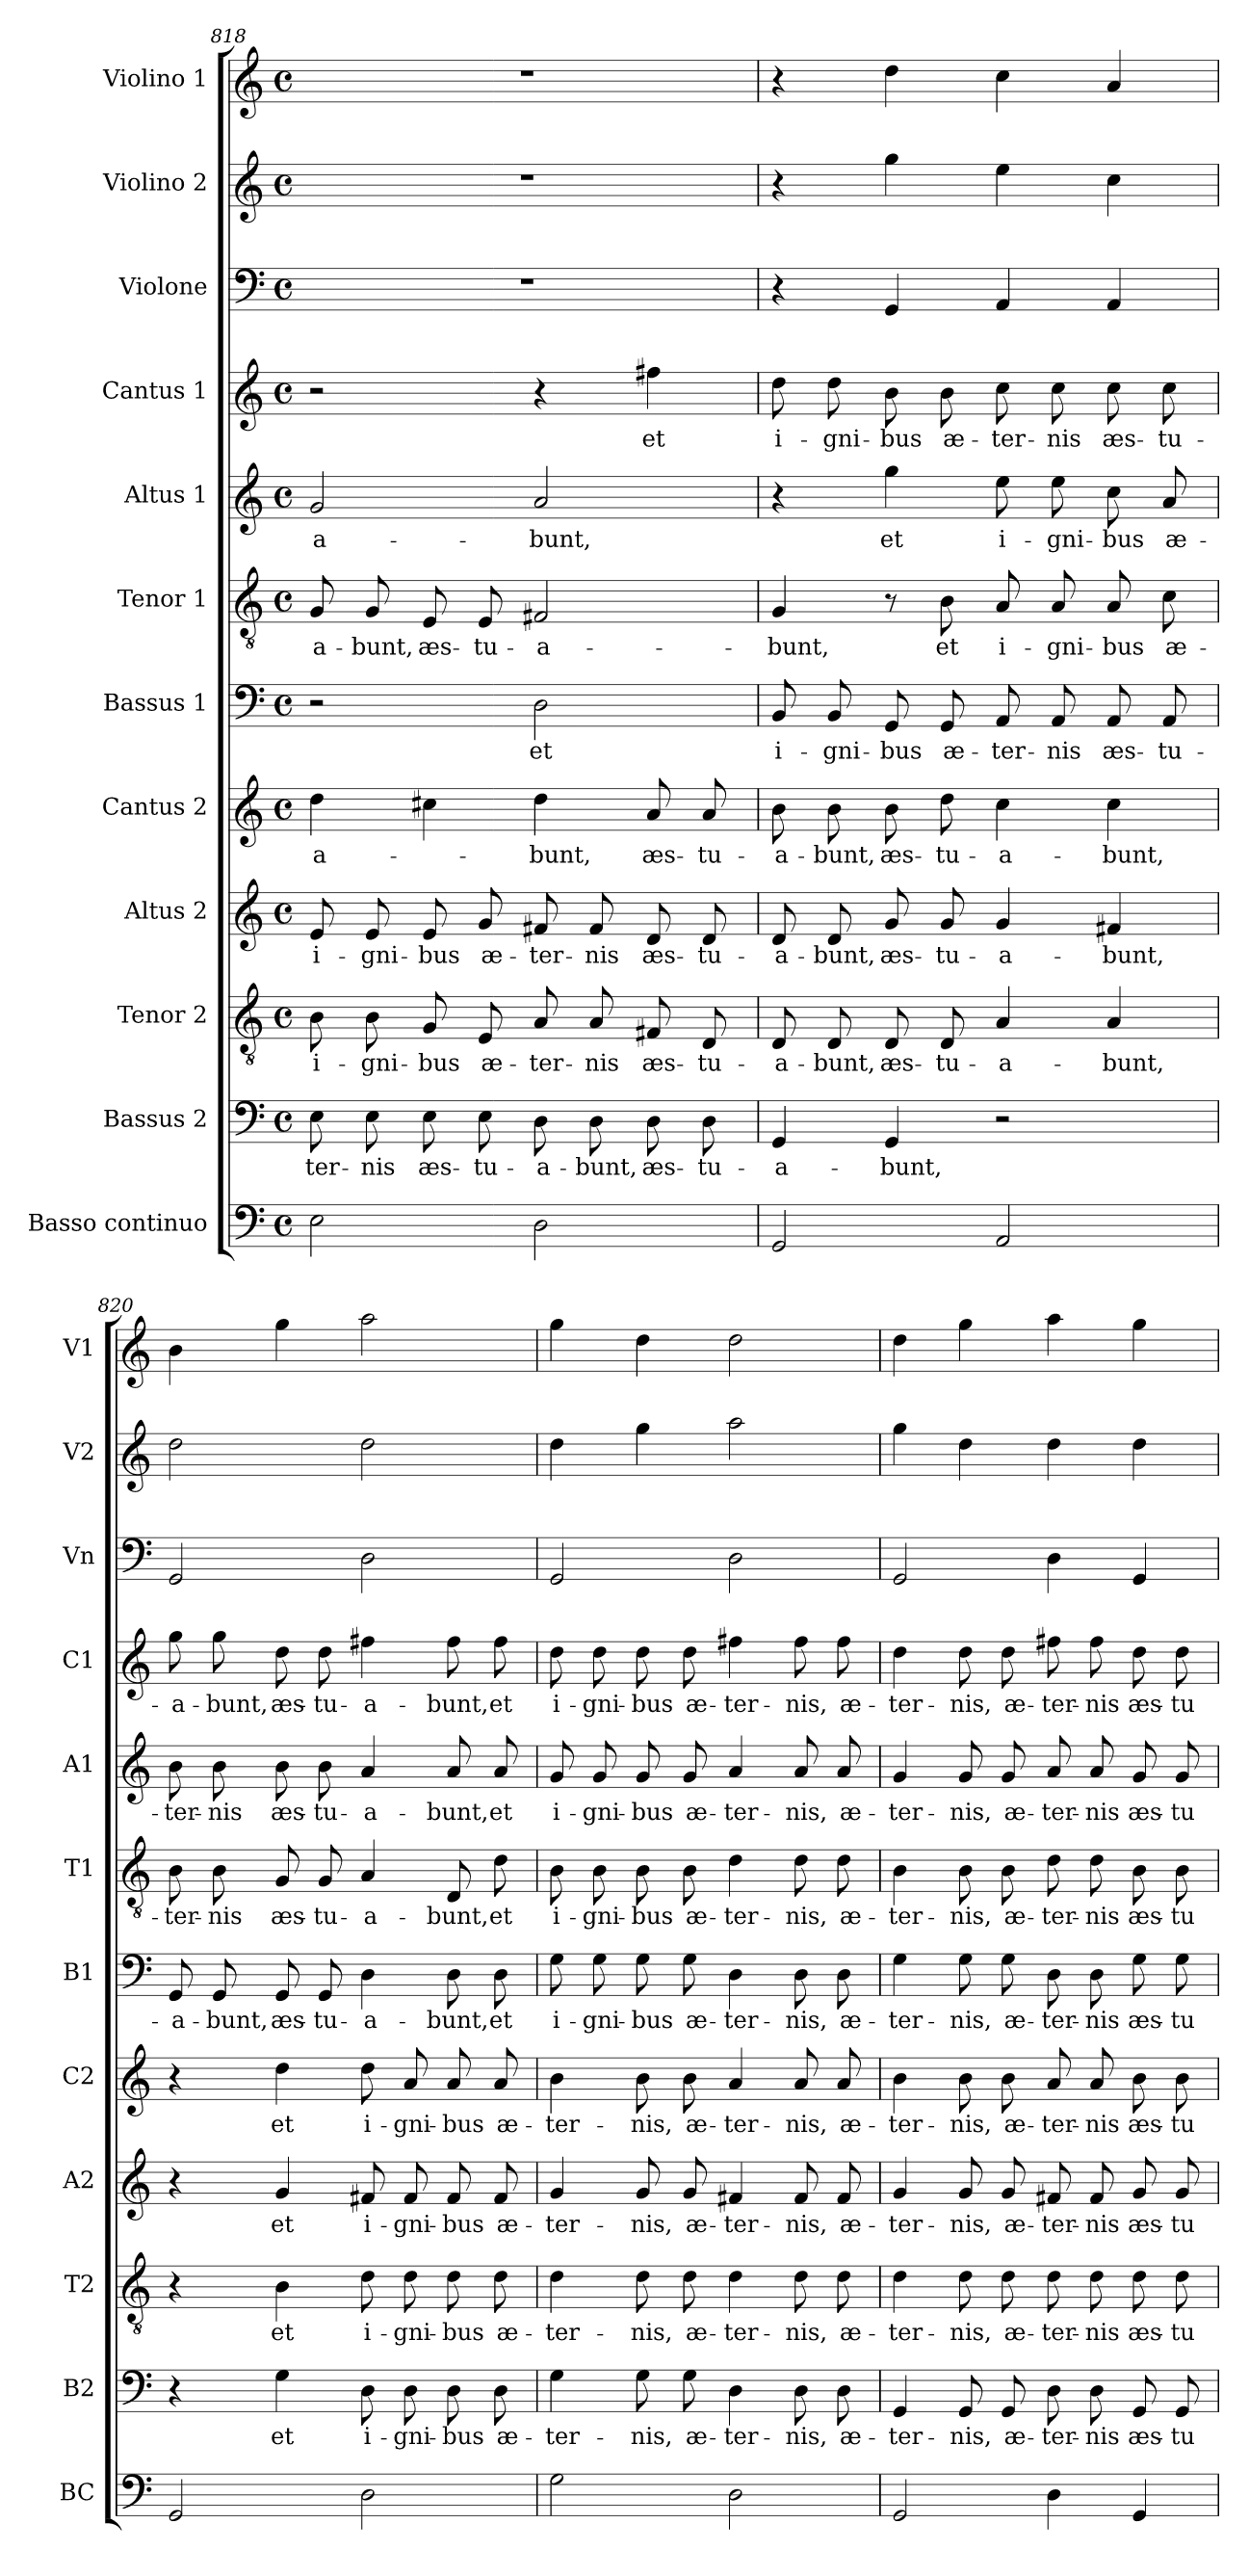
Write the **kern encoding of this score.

**kern	**kern	**text	**kern	**text	**kern	**text	**kern	**text	**kern	**text	**kern	**text	**kern	**text	**kern	**text	**kern	**kern	**kern
*part12	*part11	*part11	*part10	*part10	*part9	*part9	*part8	*part8	*part7	*part7	*part6	*part6	*part5	*part5	*part4	*part4	*part3	*part2	*part1
*staff12	*staff11	*staff11	*staff10	*staff10	*staff9	*staff9	*staff8	*staff8	*staff7	*staff7	*staff6	*staff6	*staff5	*staff5	*staff4	*staff4	*staff3	*staff2	*staff1
*I"Basso continuo	*I"Bassus 2	*	*I"Tenor 2	*	*I"Altus 2	*	*I"Cantus 2	*	*I"Bassus 1	*	*I"Tenor 1	*	*I"Altus 1	*	*I"Cantus 1	*	*I"Violone	*I"Violino 2	*I"Violino 1
*I'BC	*I'B2	*	*I'T2	*	*I'A2	*	*I'C2	*	*I'B1	*	*I'T1	*	*I'A1	*	*I'C1	*	*I'Vn	*I'V2	*I'V1
*clefF4	*clefF4	*	*clefGv2	*	*clefG2	*	*clefG2	*	*clefF4	*	*clefGv2	*	*clefG2	*	*clefG2	*	*clefF4	*clefG2	*clefG2
*ITrd7c12	*	*	*	*	*	*	*	*	*	*	*	*	*	*	*	*	*ITrd7c12	*	*
*k[]	*k[]	*	*k[]	*	*k[]	*	*k[]	*	*k[]	*	*k[]	*	*k[]	*	*k[]	*	*k[]	*k[]	*k[]
*C:	*C:	*	*C:	*	*C:	*	*C:	*	*C:	*	*C:	*	*C:	*	*C:	*	*C:	*C:	*C:
*M4/4	*M4/4	*	*M4/4	*	*M4/4	*	*M4/4	*	*M4/4	*	*M4/4	*	*M4/4	*	*M4/4	*	*M4/4	*M4/4	*M4/4
*met(c)	*met(c)	*	*met(c)	*	*met(c)	*	*met(c)	*	*met(c)	*	*met(c)	*	*met(c)	*	*met(c)	*	*met(c)	*met(c)	*met(c)
=818	=818	=818	=818	=818	=818	=818	=818	=818	=818	=818	=818	=818	=818	=818	=818	=818	=818	=818	=818
!	!	!LO:LY:b	!	!LO:LY:b	!	!LO:LY:b	!	!LO:LY:b	!	!	!	!LO:LY:b	!	!LO:LY:b	!	!	!	!	!
2EE\	8E\	-ter-	8B\	i-	8e/	i-	4dd\	-a-	2r	.	8G/	-a-	2g/	-a-	2r	.	1r	1r	1r
!	!	!LO:LY:b	!	!LO:LY:b	!	!LO:LY:b	!	!	!	!	!	!LO:LY:b	!	!	!	!	!	!	!
.	8E\	-nis	8B\	-gni-	8e/	-gni-	.	.	.	.	8G/	-bunt,	.	.	.	.	.	.	.
!	!	!LO:LY:b	!	!LO:LY:b	!	!LO:LY:b	!	!	!	!	!	!LO:LY:b	!	!	!	!	!	!	!
.	8E\	æs-	8G/	-bus	8e/	-bus	4cc#X\	.	.	.	8E/	æs-	.	.	.	.	.	.	.
!	!	!LO:LY:b	!	!LO:LY:b	!	!LO:LY:b	!	!	!	!	!	!LO:LY:b	!	!	!	!	!	!	!
.	8E\	-tu-	8E/	æ-	8g/	æ-	.	.	.	.	8E/	-tu-	.	.	.	.	.	.	.
!	!	!LO:LY:b	!	!LO:LY:b	!	!LO:LY:b	!	!LO:LY:b	!	!LO:LY:b	!	!LO:LY:b	!	!LO:LY:b	!	!	!	!	!
2DD\	8D\	-a-	8A/	-ter-	8f#X/	-ter-	4dd\	-bunt,	2D\	et	2F#X/	-a-	2a/	-bunt,	4r	.	.	.	.
!	!	!LO:LY:b	!	!LO:LY:b	!	!LO:LY:b	!	!	!	!	!	!	!	!	!	!	!	!	!
.	8D\	-bunt,	8A/	-nis	8f#/	-nis	.	.	.	.	.	.	.	.	.	.	.	.	.
!	!	!LO:LY:b	!	!LO:LY:b	!	!LO:LY:b	!	!LO:LY:b	!	!	!	!	!	!	!	!LO:LY:b	!	!	!
.	8D\	æs-	8F#X/	æs-	8d/	æs-	8a/	æs-	.	.	.	.	.	.	4ff#X\	et	.	.	.
!	!	!LO:LY:b	!	!LO:LY:b	!	!LO:LY:b	!	!LO:LY:b	!	!	!	!	!	!	!	!	!	!	!
.	8D\	-tu-	8D/	-tu-	8d/	-tu-	8a/	-tu-	.	.	.	.	.	.	.	.	.	.	.
!!LO:PB:g=z
=819	=819	=819	=819	=819	=819	=819	=819	=819	=819	=819	=819	=819	=819	=819	=819	=819	=819	=819	=819
!	!	!LO:LY:b	!	!LO:LY:b	!	!LO:LY:b	!	!LO:LY:b	!	!LO:LY:b	!	!LO:LY:b	!	!	!	!LO:LY:b	!	!	!
2GGG/	4GG/	-a-	8D/	-a-	8d/	-a-	8b\	-a-	8BB/	i-	4G/	-bunt,	4r	.	8dd\	i-	4r	4r	4r
!	!	!	!	!LO:LY:b	!	!LO:LY:b	!	!LO:LY:b	!	!LO:LY:b	!	!	!	!	!	!LO:LY:b	!	!	!
.	.	.	8D/	-bunt,	8d/	-bunt,	8b\	-bunt,	8BB/	-gni-	.	.	.	.	8dd\	-gni-	.	.	.
!	!	!LO:LY:b	!	!LO:LY:b	!	!LO:LY:b	!	!LO:LY:b	!	!LO:LY:b	!	!	!	!LO:LY:b	!	!LO:LY:b	!	!	!
.	4GG/	-bunt,	8D/	æs-	8g/	æs-	8b\	æs-	8GG/	-bus	8r	.	4gg\	et	8b\	-bus	4GGG/	4gg\	4dd\
!	!	!	!	!LO:LY:b	!	!LO:LY:b	!	!LO:LY:b	!	!LO:LY:b	!	!LO:LY:b	!	!	!	!LO:LY:b	!	!	!
.	.	.	8D/	-tu-	8g/	-tu-	8dd\	-tu-	8GG/	æ-	8B\	et	.	.	8b\	æ-	.	.	.
!	!	!	!	!LO:LY:b	!	!LO:LY:b	!	!LO:LY:b	!	!LO:LY:b	!	!LO:LY:b	!	!LO:LY:b	!	!LO:LY:b	!	!	!
2AAA/	2r	.	4A/	-a-	4g/	-a-	4cc\	-a-	8AA/	-ter-	8A/	i-	8ee\	i-	8cc\	-ter-	4AAA/	4ee\	4cc\
!	!	!	!	!	!	!	!	!	!	!LO:LY:b	!	!LO:LY:b	!	!LO:LY:b	!	!LO:LY:b	!	!	!
.	.	.	.	.	.	.	.	.	8AA/	-nis	8A/	-gni-	8ee\	-gni-	8cc\	-nis	.	.	.
!	!	!	!	!LO:LY:b	!	!LO:LY:b	!	!LO:LY:b	!	!LO:LY:b	!	!LO:LY:b	!	!LO:LY:b	!	!LO:LY:b	!	!	!
.	.	.	4A/	-bunt,	4f#X/	-bunt,	4cc\	-bunt,	8AA/	æs-	8A/	-bus	8cc\	-bus	8cc\	æs-	4AAA/	4cc\	4a/
!	!	!	!	!	!	!	!	!	!	!LO:LY:b	!	!LO:LY:b	!	!LO:LY:b	!	!LO:LY:b	!	!	!
.	.	.	.	.	.	.	.	.	8AA/	-tu-	8c\	æ-	8a/	æ-	8cc\	-tu-	.	.	.
=820	=820	=820	=820	=820	=820	=820	=820	=820	=820	=820	=820	=820	=820	=820	=820	=820	=820	=820	=820
!	!	!	!	!	!	!	!	!	!	!LO:LY:b	!	!LO:LY:b	!	!LO:LY:b	!	!LO:LY:b	!	!	!
2GGG/	4r	.	4r	.	4r	.	4r	.	8GG/	-a-	8B\	-ter-	8b\	-ter-	8gg\	-a-	2GGG/	2dd\	4b\
!	!	!	!	!	!	!	!	!	!	!LO:LY:b	!	!LO:LY:b	!	!LO:LY:b	!	!LO:LY:b	!	!	!
.	.	.	.	.	.	.	.	.	8GG/	-bunt,	8B\	-nis	8b\	-nis	8gg\	-bunt,	.	.	.
!	!	!LO:LY:b	!	!LO:LY:b	!	!LO:LY:b	!	!LO:LY:b	!	!LO:LY:b	!	!LO:LY:b	!	!LO:LY:b	!	!LO:LY:b	!	!	!
.	4G\	et	4B\	et	4g/	et	4dd\	et	8GG/	æs-	8G/	æs-	8b\	æs-	8dd\	æs-	.	.	4gg\
!	!	!	!	!	!	!	!	!	!	!LO:LY:b	!	!LO:LY:b	!	!LO:LY:b	!	!LO:LY:b	!	!	!
.	.	.	.	.	.	.	.	.	8GG/	-tu-	8G/	-tu-	8b\	-tu-	8dd\	-tu-	.	.	.
!	!	!LO:LY:b	!	!LO:LY:b	!	!LO:LY:b	!	!LO:LY:b	!	!LO:LY:b	!	!LO:LY:b	!	!LO:LY:b	!	!LO:LY:b	!	!	!
2DD\	8D\	i-	8d\	i-	8f#X/	i-	8dd\	i-	4D\	-a-	4A/	-a-	4a/	-a-	4ff#X\	-a-	2DD\	2dd\	2aa\
!	!	!LO:LY:b	!	!LO:LY:b	!	!LO:LY:b	!	!LO:LY:b	!	!	!	!	!	!	!	!	!	!	!
.	8D\	-gni-	8d\	-gni-	8f#/	-gni-	8a/	-gni-	.	.	.	.	.	.	.	.	.	.	.
!	!	!LO:LY:b	!	!LO:LY:b	!	!LO:LY:b	!	!LO:LY:b	!	!LO:LY:b	!	!LO:LY:b	!	!LO:LY:b	!	!LO:LY:b	!	!	!
.	8D\	-bus	8d\	-bus	8f#/	-bus	8a/	-bus	8D\	-bunt,	8D/	-bunt,	8a/	-bunt,	8ff#\	-bunt,	.	.	.
!	!	!LO:LY:b	!	!LO:LY:b	!	!LO:LY:b	!	!LO:LY:b	!	!LO:LY:b	!	!LO:LY:b	!	!LO:LY:b	!	!LO:LY:b	!	!	!
.	8D\	æ-	8d\	æ-	8f#/	æ-	8a/	æ-	8D\	et	8d\	et	8a/	et	8ff#\	et	.	.	.
=821	=821	=821	=821	=821	=821	=821	=821	=821	=821	=821	=821	=821	=821	=821	=821	=821	=821	=821	=821
!	!	!LO:LY:b	!	!LO:LY:b	!	!LO:LY:b	!	!LO:LY:b	!	!LO:LY:b	!	!LO:LY:b	!	!LO:LY:b	!	!LO:LY:b	!	!	!
2GG\	4G\	-ter-	4d\	-ter-	4g/	-ter-	4b\	-ter-	8G\	i-	8B\	i-	8g/	i-	8dd\	i-	2GGG/	4dd\	4gg\
!	!	!	!	!	!	!	!	!	!	!LO:LY:b	!	!LO:LY:b	!	!LO:LY:b	!	!LO:LY:b	!	!	!
.	.	.	.	.	.	.	.	.	8G\	-gni-	8B\	-gni-	8g/	-gni-	8dd\	-gni-	.	.	.
!	!	!LO:LY:b	!	!LO:LY:b	!	!LO:LY:b	!	!LO:LY:b	!	!LO:LY:b	!	!LO:LY:b	!	!LO:LY:b	!	!LO:LY:b	!	!	!
.	8G\	-nis,	8d\	-nis,	8g/	-nis,	8b\	-nis,	8G\	-bus	8B\	-bus	8g/	-bus	8dd\	-bus	.	4gg\	4dd\
!	!	!LO:LY:b	!	!LO:LY:b	!	!LO:LY:b	!	!LO:LY:b	!	!LO:LY:b	!	!LO:LY:b	!	!LO:LY:b	!	!LO:LY:b	!	!	!
.	8G\	æ-	8d\	æ-	8g/	æ-	8b\	æ-	8G\	æ-	8B\	æ-	8g/	æ-	8dd\	æ-	.	.	.
!	!	!LO:LY:b	!	!LO:LY:b	!	!LO:LY:b	!	!LO:LY:b	!	!LO:LY:b	!	!LO:LY:b	!	!LO:LY:b	!	!LO:LY:b	!	!	!
2DD\	4D\	-ter-	4d\	-ter-	4f#X/	-ter-	4a/	-ter-	4D\	-ter-	4d\	-ter-	4a/	-ter-	4ff#X\	-ter-	2DD\	2aa\	2dd\
!	!	!LO:LY:b	!	!LO:LY:b	!	!LO:LY:b	!	!LO:LY:b	!	!LO:LY:b	!	!LO:LY:b	!	!LO:LY:b	!	!LO:LY:b	!	!	!
.	8D\	-nis,	8d\	-nis,	8f#/	-nis,	8a/	-nis,	8D\	-nis,	8d\	-nis,	8a/	-nis,	8ff#\	-nis,	.	.	.
!	!	!LO:LY:b	!	!LO:LY:b	!	!LO:LY:b	!	!LO:LY:b	!	!LO:LY:b	!	!LO:LY:b	!	!LO:LY:b	!	!LO:LY:b	!	!	!
.	8D\	æ-	8d\	æ-	8f#/	æ-	8a/	æ-	8D\	æ-	8d\	æ-	8a/	æ-	8ff#\	æ-	.	.	.
!!LO:PB:g=z
=822	=822	=822	=822	=822	=822	=822	=822	=822	=822	=822	=822	=822	=822	=822	=822	=822	=822	=822	=822
!	!	!LO:LY:b	!	!LO:LY:b	!	!LO:LY:b	!	!LO:LY:b	!	!LO:LY:b	!	!LO:LY:b	!	!LO:LY:b	!	!LO:LY:b	!	!	!
2GGG/	4GG/	-ter-	4d\	-ter-	4g/	-ter-	4b\	-ter-	4G\	-ter-	4B\	-ter-	4g/	-ter-	4dd\	-ter-	2GGG/	4gg\	4dd\
!	!	!LO:LY:b	!	!LO:LY:b	!	!LO:LY:b	!	!LO:LY:b	!	!LO:LY:b	!	!LO:LY:b	!	!LO:LY:b	!	!LO:LY:b	!	!	!
.	8GG/	-nis,	8d\	-nis,	8g/	-nis,	8b\	-nis,	8G\	-nis,	8B\	-nis,	8g/	-nis,	8dd\	-nis,	.	4dd\	4gg\
!	!	!LO:LY:b	!	!LO:LY:b	!	!LO:LY:b	!	!LO:LY:b	!	!LO:LY:b	!	!LO:LY:b	!	!LO:LY:b	!	!LO:LY:b	!	!	!
.	8GG/	æ-	8d\	æ-	8g/	æ-	8b\	æ-	8G\	æ-	8B\	æ-	8g/	æ-	8dd\	æ-	.	.	.
!	!	!LO:LY:b	!	!LO:LY:b	!	!LO:LY:b	!	!LO:LY:b	!	!LO:LY:b	!	!LO:LY:b	!	!LO:LY:b	!	!LO:LY:b	!	!	!
4DD\	8D\	-ter-	8d\	-ter-	8f#X/	-ter-	8a/	-ter-	8D\	-ter-	8d\	-ter-	8a/	-ter-	8ff#X\	-ter-	4DD\	4dd\	4aa\
!	!	!LO:LY:b	!	!LO:LY:b	!	!LO:LY:b	!	!LO:LY:b	!	!LO:LY:b	!	!LO:LY:b	!	!LO:LY:b	!	!LO:LY:b	!	!	!
.	8D\	-nis	8d\	-nis	8f#/	-nis	8a/	-nis	8D\	-nis	8d\	-nis	8a/	-nis	8ff#\	-nis	.	.	.
!	!	!LO:LY:b	!	!LO:LY:b	!	!LO:LY:b	!	!LO:LY:b	!	!LO:LY:b	!	!LO:LY:b	!	!LO:LY:b	!	!LO:LY:b	!	!	!
4GGG/	8GG/	æs-	8d\	æs-	8g/	æs-	8b\	æs-	8G\	æs-	8B\	æs-	8g/	æs-	8dd\	æs-	4GGG/	4dd\	4gg\
!	!	!LO:LY:b	!	!LO:LY:b	!	!LO:LY:b	!	!LO:LY:b	!	!LO:LY:b	!	!LO:LY:b	!	!LO:LY:b	!	!LO:LY:b	!	!	!
.	8GG/	-tu-	8d\	-tu-	8g/	-tu-	8b\	-tu-	8G\	-tu-	8B\	-tu-	8g/	-tu-	8dd\	-tu-	.	.	.
=	=	=	=	=	=	=	=	=	=	=	=	=	=	=	=	=	=	=	=
*-	*-	*-	*-	*-	*-	*-	*-	*-	*-	*-	*-	*-	*-	*-	*-	*-	*-	*-	*-
